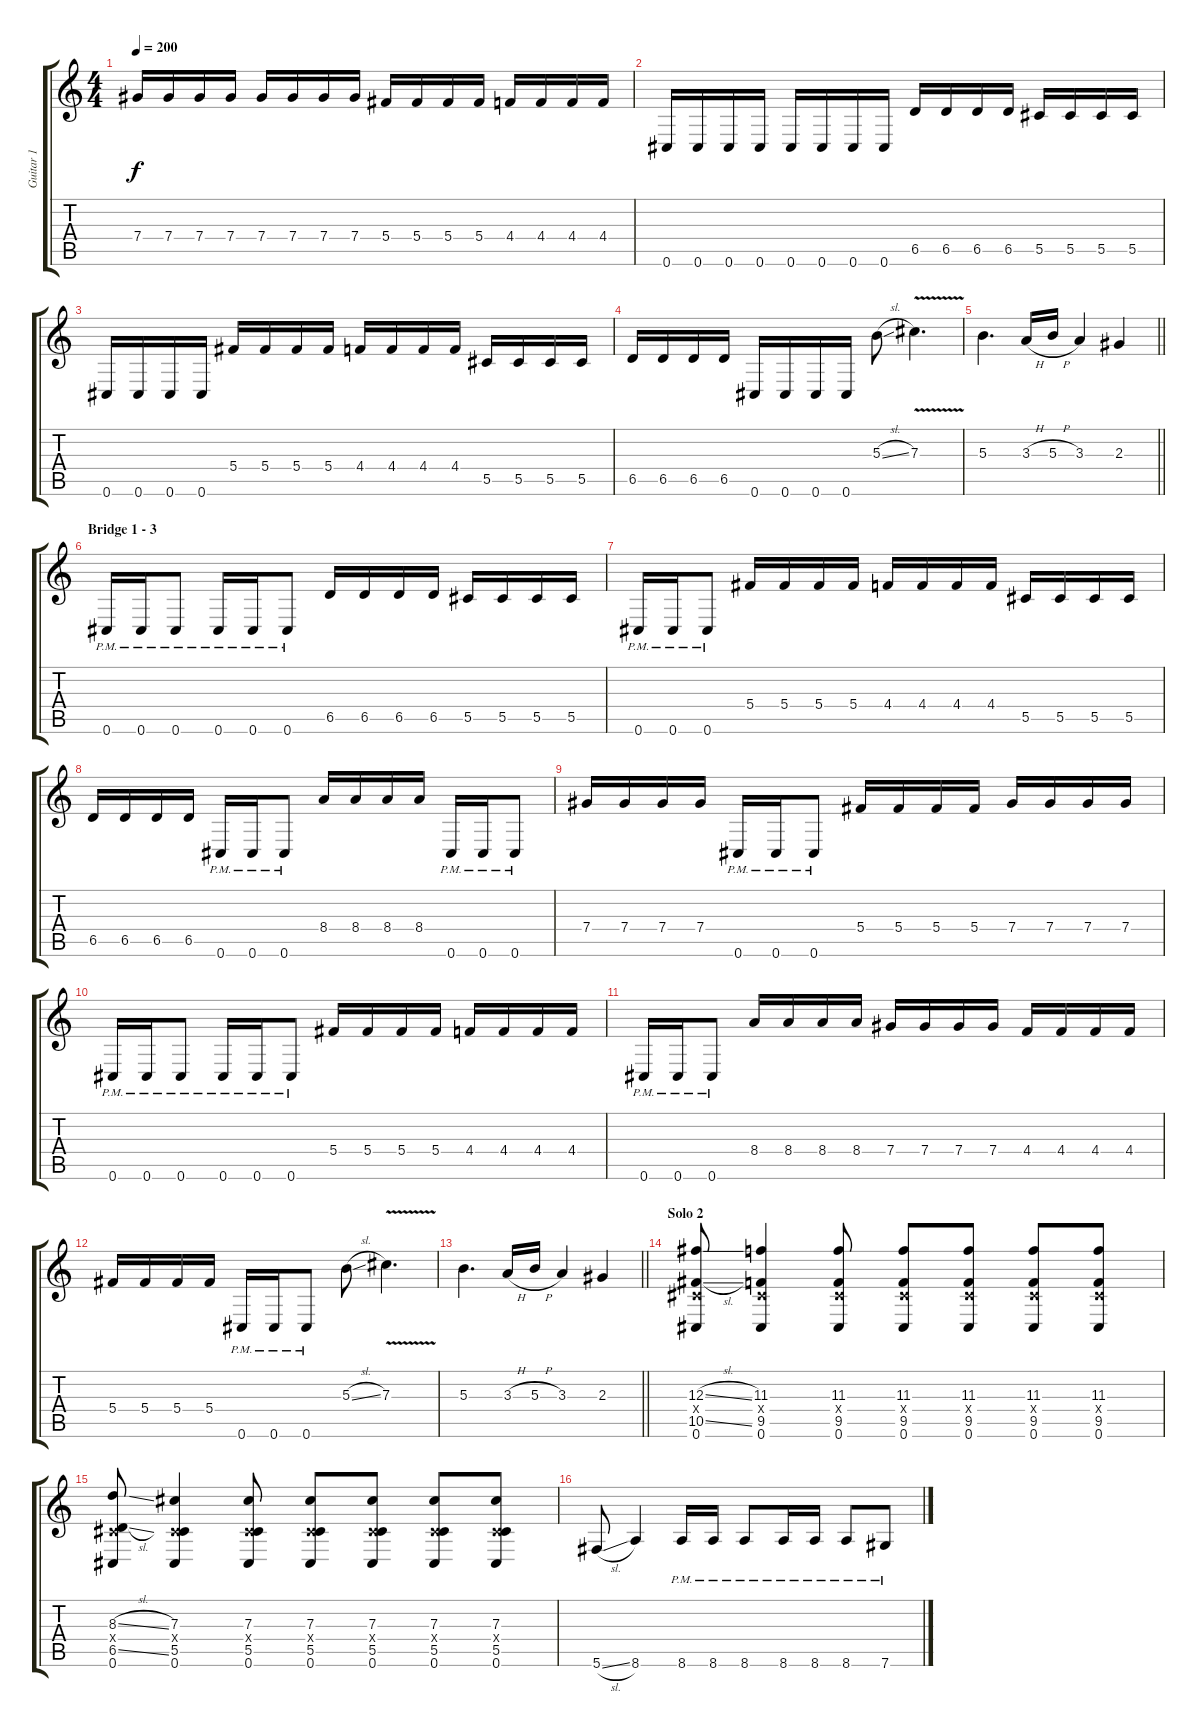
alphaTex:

\track ("Guitar 1" "Guitar 1") {instrument distortionguitar}
\staff {score tabs}
\tuning (Eb4 Bb3 Gb3 Db3 Ab2 Db2) {hide}
\ts (4 4)
\tempo 200
\clef g2
\ks c
7.4.16{dy f} 7.4.16 7.4.16 7.4.16 7.4.16 7.4.16 7.4.16 7.4.16 5.4.16 5.4.16 5.4.16 5.4.16 4.4.16 4.4.16 4.4.16 4.4.16 |
0.6.16 0.6.16 0.6.16 0.6.16 0.6.16 0.6.16 0.6.16 0.6.16 6.5.16 6.5.16 6.5.16 6.5.16 5.5.16 5.5.16 5.5.16 5.5.16 |
0.6.16 0.6.16 0.6.16 0.6.16 5.4.16 5.4.16 5.4.16 5.4.16 4.4.16 4.4.16 4.4.16 4.4.16 5.5.16 5.5.16 5.5.16 5.5.16 |
6.5.16 6.5.16 6.5.16 6.5.16 0.6.16 0.6.16 0.6.16 0.6.16 5.3{sl}.8 7.3{v}.4{d} |
\barLineRight lightlight
5.3.4{d} 3.3{h}.16 5.3{h}.16 3.3.4 2.3.4 |
\section ("" "Bridge 1 - 3")
0.6{pm}.16 0.6{pm}.16 0.6{pm}.8 0.6{pm}.16 0.6{pm}.16 0.6{pm}.8 6.5.16 6.5.16 6.5.16 6.5.16 5.5.16 5.5.16 5.5.16 5.5.16 |
0.6{pm}.16 0.6{pm}.16 0.6{pm}.8 5.4.16 5.4.16 5.4.16 5.4.16 4.4.16 4.4.16 4.4.16 4.4.16 5.5.16 5.5.16 5.5.16 5.5.16 |
6.5.16 6.5.16 6.5.16 6.5.16 0.6{pm}.16 0.6{pm}.16 0.6{pm}.8 8.4.16 8.4.16 8.4.16 8.4.16 0.6{pm}.16 0.6{pm}.16 0.6{pm}.8 |
7.4.16 7.4.16 7.4.16 7.4.16 0.6{pm}.16 0.6{pm}.16 0.6{pm}.8 5.4.16 5.4.16 5.4.16 5.4.16 7.4.16 7.4.16 7.4.16 7.4.16 |
0.6{pm}.16 0.6{pm}.16 0.6{pm}.8 0.6{pm}.16 0.6{pm}.16 0.6{pm}.8 5.4.16 5.4.16 5.4.16 5.4.16 4.4.16 4.4.16 4.4.16 4.4.16 |
0.6{pm}.16 0.6{pm}.16 0.6{pm}.8 8.4.16 8.4.16 8.4.16 8.4.16 7.4.16 7.4.16 7.4.16 7.4.16 4.4.16 4.4.16 4.4.16 4.4.16 |
5.4.16 5.4.16 5.4.16 5.4.16 0.6{pm}.16 0.6{pm}.16 0.6{pm}.8 5.3{sl}.8 7.3{v}.4{d} |
\barLineRight lightlight
5.3.4{d} 3.3{h}.16 5.3{h}.16 3.3.4 2.3.4 |
\section ("" "Solo 2")
(12.3{sl} 0.4{x} 10.5{sl} 0.6).8 (11.3 0.4{x} 9.5 0.6).4 (11.3 0.4{x} 9.5 0.6).8 (11.3 0.4{x} 9.5 0.6).8 (11.3 0.4{x} 9.5 0.6).8 (11.3 0.4{x} 9.5 0.6).8 (11.3 0.4{x} 9.5 0.6).8 |
(8.3{sl} 0.4{x} 6.5{sl} 0.6).8 (7.3 0.4{x} 5.5 0.6).4 (7.3 0.4{x} 5.5 0.6).8 (7.3 0.4{x} 5.5 0.6).8 (7.3 0.4{x} 5.5 0.6).8 (7.3 0.4{x} 5.5 0.6).8 (7.3 0.4{x} 5.5 0.6).8 |
5.6{sl}.8 8.6.4 8.6{pm}.16 8.6{pm}.16 8.6{pm}.8 8.6{pm}.16 8.6{pm}.16 8.6{pm}.8 7.6{pm}.8
